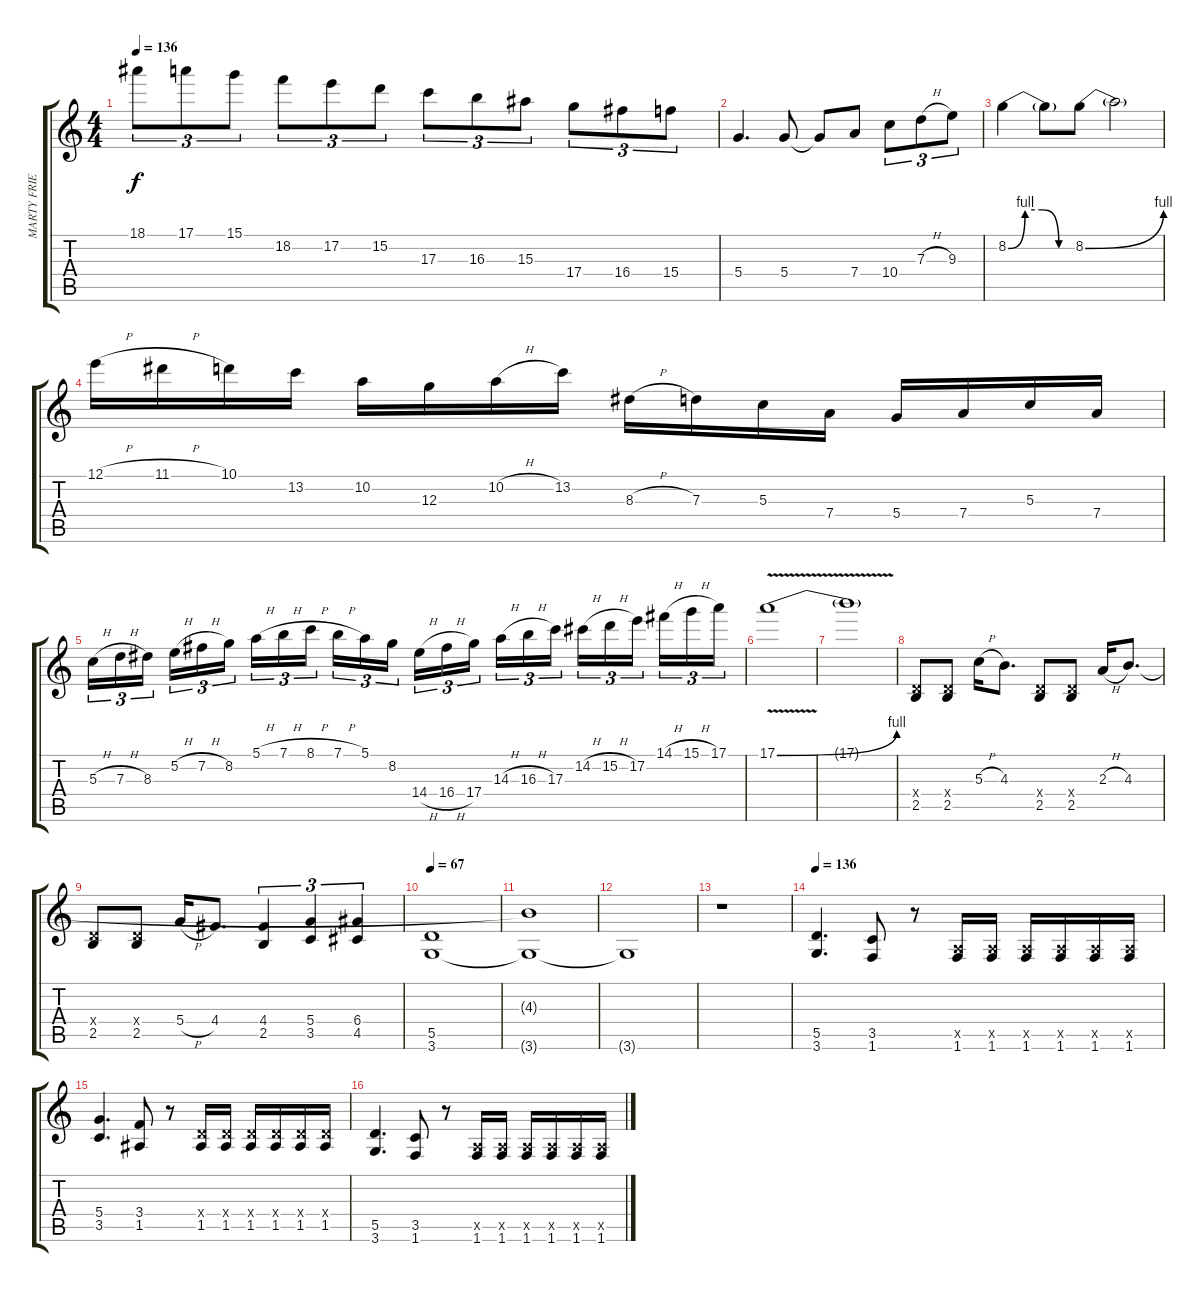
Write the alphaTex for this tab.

\track ("MARTY FRIEDMAN" "MARTY FRIE") {instrument distortionguitar}
\staff {score tabs}
\tuning (E4 B3 G3 D3 A2 E2) {hide}
\ts (4 4)
\tempo 136
\clef g2
\ks c
18.1.8{tu (3 2) dy f} 17.1.8{tu (3 2)} 15.1.8{tu (3 2)} 18.2.8{tu (3 2)} 17.2.8{tu (3 2)} 15.2.8{tu (3 2)} 17.3.8{tu (3 2)} 16.3.8{tu (3 2)} 15.3.8{tu (3 2)} 17.4.8{tu (3 2)} 16.4.8{tu (3 2)} 15.4.8{tu (3 2)} |
5.4.4{d} 5.4.8 5.4{t}.8 7.4.8 10.4.8{tu (3 2)} 7.3{h}.8{tu (3 2)} 9.3.8{tu (3 2)} |
8.2{be (custom 0 0 15 4 30 4 45 0 60 0)}.4 8.2{t}.8 8.2{be (bend 0 0 60 4)}.8 8.2{t}.2 |
12.1{h}.16 11.1{h}.16 10.1.16 13.2.16 10.2.16 12.3.16 10.2{h}.16 13.2.16 8.3{h}.16 7.3.16 5.3.16 7.4.16 5.4.16 7.4.16 5.3.16 7.4.16 |
5.3{h}.16{tu (3 2)} 7.3{h}.16{tu (3 2)} 8.3.16{tu (3 2)} 5.2{h}.16{tu (3 2)} 7.2{h}.16{tu (3 2)} 8.2.16{tu (3 2)} 5.1{h}.16{tu (3 2)} 7.1{h}.16{tu (3 2)} 8.1{h}.16{tu (3 2)} 7.1{h}.16{tu (3 2)} 5.1.16{tu (3 2)} 8.2.16{tu (3 2)} 14.4{h}.16{tu (3 2)} 16.4{h}.16{tu (3 2)} 17.4.16{tu (3 2)} 14.3{h}.16{tu (3 2)} 16.3{h}.16{tu (3 2)} 17.3.16{tu (3 2)} 14.2{h}.16{tu (3 2)} 15.2{h}.16{tu (3 2)} 17.2.16{tu (3 2)} 14.1{h}.16{tu (3 2)} 15.1{h}.16{tu (3 2)} 17.1.16{tu (3 2)} |
17.1{be (bend 0 0 60 4) v}.1 |
17.1{t}.1 |
(0.4{x} 2.5).8 (0.4{x} 2.5).8 5.3{h}.16 4.3.8{d} (0.4{x} 2.5).8 (0.4{x} 2.5).8 2.3{h}.16 4.3.8{d} |
(0.4{x} 2.5).8 (0.4{x} 2.5).8 5.4{h}.16 4.4.8{d} (4.4 2.5).4{tu (3 2)} (5.4 3.5).4{tu (3 2)} (6.4 4.5).4{tu (3 2)} |
\tempo 67
(5.5 3.6).1 |
(4.3{t} 3.6{t}).1 |
3.6{t}.1 |
r.1 |
\tempo 136
(5.5 3.6).4{d instrument distortionguitar} (3.5 1.6).8 r.8 (0.5{x} 1.6).16 (0.5{x} 1.6).16 (0.5{x} 1.6).16 (0.5{x} 1.6).16 (0.5{x} 1.6).16 (0.5{x} 1.6).16 |
(5.4 3.5).4{d} (3.4 1.5).8 r.8 (0.4{x} 1.5).16 (0.4{x} 1.5).16 (0.4{x} 1.5).16 (0.4{x} 1.5).16 (0.4{x} 1.5).16 (0.4{x} 1.5).16 |
(5.5 3.6).4{d} (3.5 1.6).8 r.8 (0.5{x} 1.6).16 (0.5{x} 1.6).16 (0.5{x} 1.6).16 (0.5{x} 1.6).16 (0.5{x} 1.6).16 (0.5{x} 1.6).16
